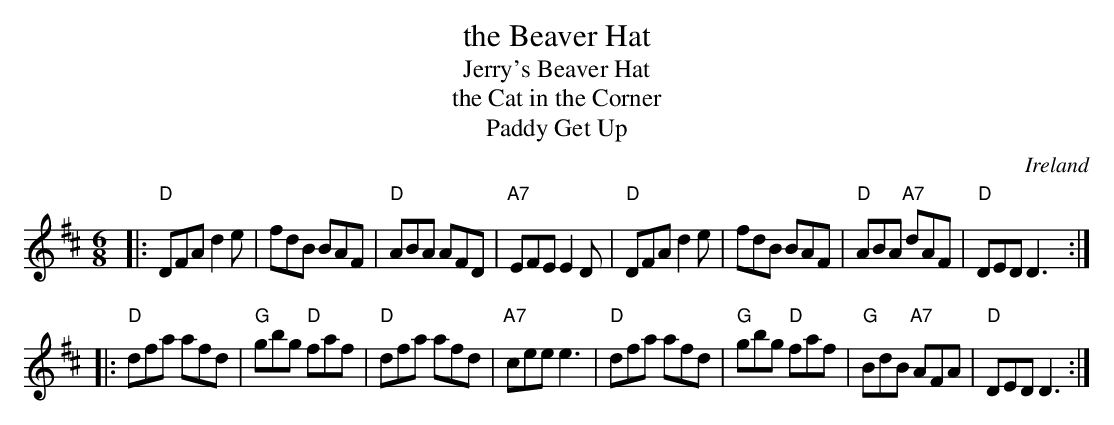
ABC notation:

X:1
T: the Beaver Hat
T: Jerry's Beaver Hat
T: the Cat in the Corner
T: Paddy Get Up
O: Ireland
M: 6/8
L: 1/8
K: D
|:\
"D"DFA d2e | fdB BAF | "D"ABA AFD | "A7"EFE E2D |\
"D"DFA d2e | fdB BAF | "D"ABA "A7"dAF | "D"DED D3 :|
|:\
"D"dfa afd | "G"gbg "D"faf | "D"dfa afd | "A7"cee e3 |\
"D"dfa afd | "G"gbg "D"faf | "G"BdB "A7"AFA | "D"DED D3 :|
